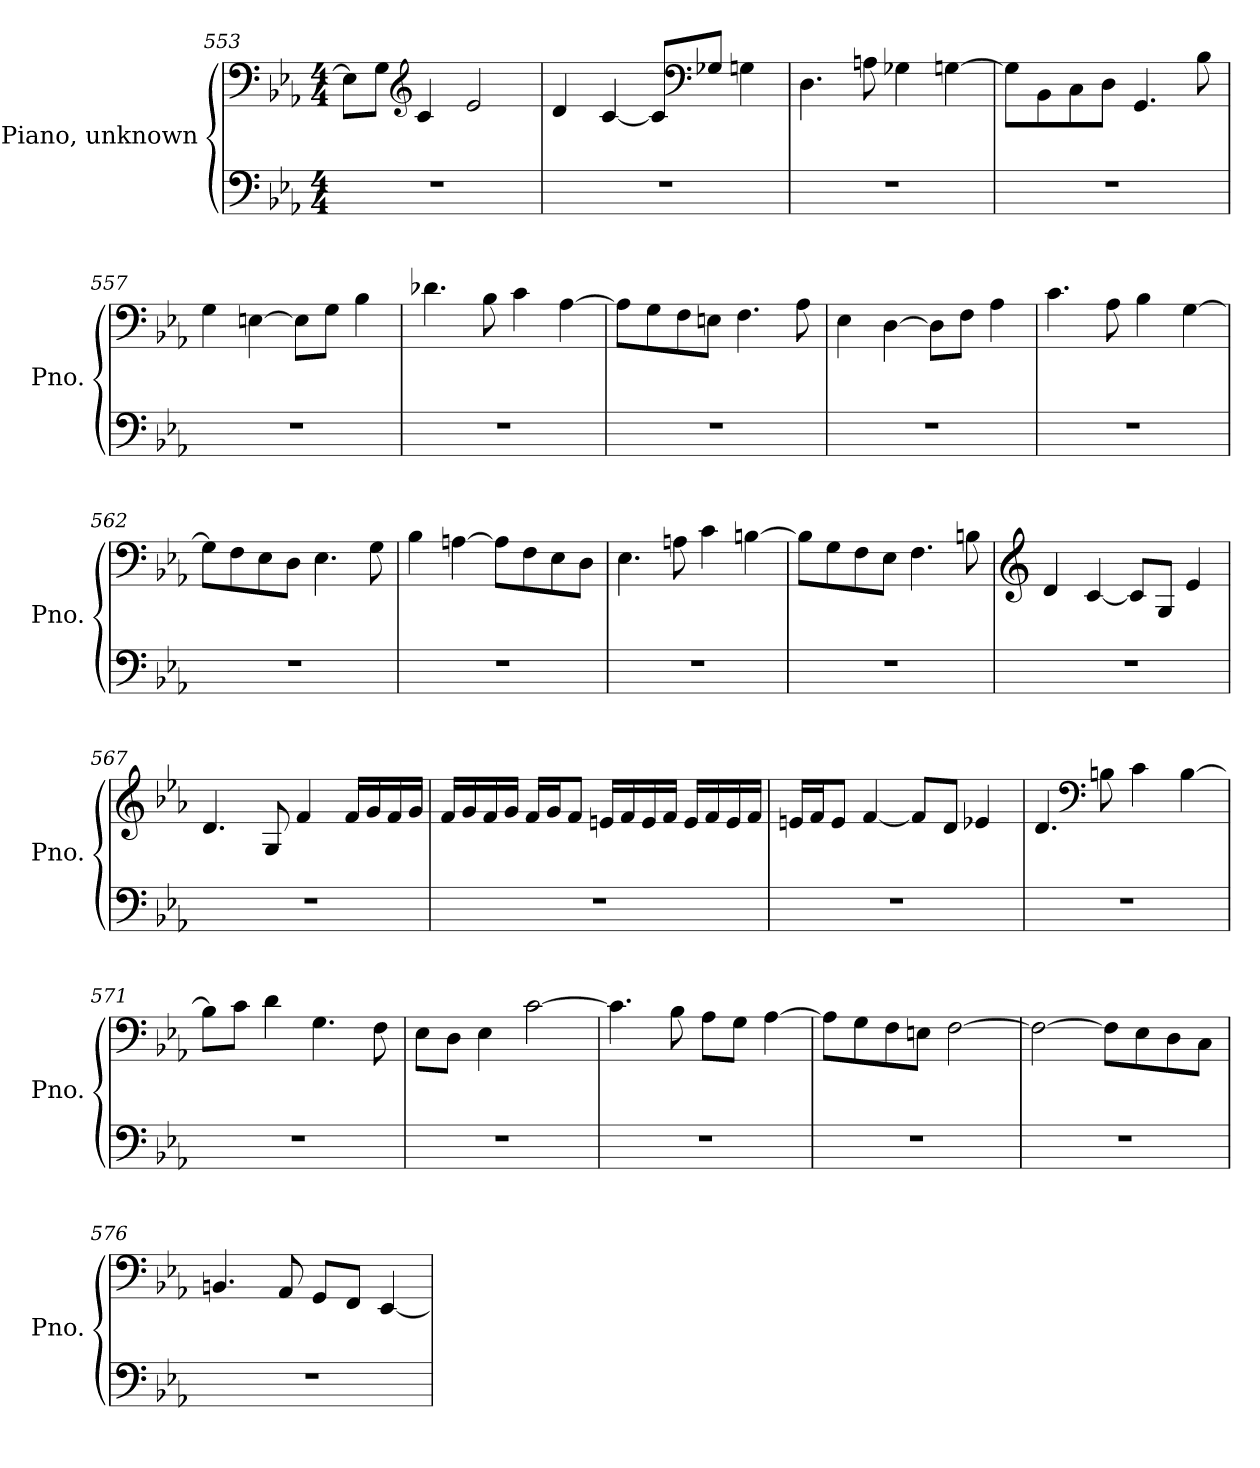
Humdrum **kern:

**kern	**kern
*part1	*part1
*staff2	*staff1
*I"Piano, unknown	*
*I'Pno.	*
*clefF4	*clefF4
*k[b-e-a-]	*k[b-e-a-]
*M4/4	*M4/4
=553	=553
1r	8E-\L]
.	8G\J
*	*clefG2
.	4c/
.	2e-/
=554	=554
1r	4d/
.	[4c/
.	8c/L]
*	*clefF4
.	8G-X/J
.	4Gn\
!!LO:LB:g=z
=555	=555
1r	4.D\
.	8An\
.	4G-X\
.	[4Gn\
=556	=556
1r	8G\L]
.	8BB-\
.	8C\
.	8D\J
.	4.GG/
.	8B-\
=557	=557
1r	4G\
.	[4En\
.	8E\L]
.	8G\J
.	4B-\
=558	=558
1r	4.d-X\
.	8B-\
.	4c\
.	[4A-\
=559	=559
1r	8A-\L]
.	8G\
.	8F\
.	8En\J
.	4.F\
.	8A-\
=560	=560
1r	4E-\
.	[4D\
.	8D\L]
.	8F\J
.	4A-\
!!LO:LB:g=z
=561	=561
1r	4.c\
.	8A-\
.	4B-\
.	[4G\
=562	=562
1r	8G\L]
.	8F\
.	8E-\
.	8D\J
.	4.E-\
.	8G\
=563	=563
1r	4B-\
.	[4An\
.	8A\L]
.	8F\
.	8E-\
.	8D\J
=564	=564
1r	4.E-\
.	8An\
.	4c\
.	[4Bn\
=565	=565
1r	8B\L]
.	8G\
.	8F\
.	8E-\J
.	4.F\
.	8Bn\
=566	=566
*	*clefG2
1r	4d/
.	[4c/
.	8c/L]
.	8G/J
.	4e-/
!!LO:LB:g=z
=567	=567
1r	4.d/
.	8G/
.	4f/
.	16f/LL
.	16g/
.	16f/
.	16g/JJ
=568	=568
1r	16f/LL
.	16g/
.	16f/
.	16g/JJ
.	16f/LL
.	16g/J
.	8f/J
.	16en/LL
.	16f/
.	16e/
.	16f/JJ
.	16e/LL
.	16f/
.	16e/
.	16f/JJ
=569	=569
1r	16en/LL
.	16f/J
.	8e/J
.	[4f/
.	8f/L]
.	8d/J
.	4e-X/
=570	=570
1r	4.d/
*	*clefF4
.	8Bn\
.	4c\
.	[4B\
!!LO:PB:g=z
=571	=571
1r	8B\L]
.	8c\J
.	4d\
.	4.G\
.	8F\
=572	=572
1r	8E-\L
.	8D\J
.	4E-\
.	[2c\
=573	=573
1r	4.c\]
.	8B-\
.	8A-\L
.	8G\J
.	[4A-\
=574	=574
1r	8A-\L]
.	8G\
.	8F\
.	8En\J
.	[2F\
=575	=575
1r	2F\_
.	8F\L]
.	8E-\
.	8D\
.	8C\J
=576	=576
1r	4.BBn/
.	8AA-/
.	8GG/L
.	8FF/J
.	[4EE-/
=	=
*-	*-
